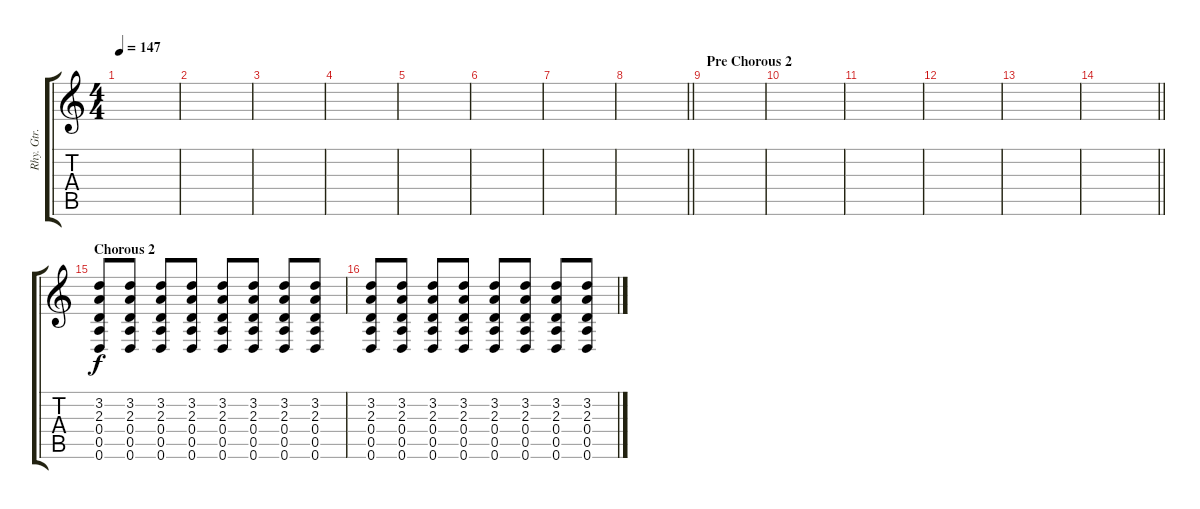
\track ("Rhy. Gtr. 2" "Rhy. Gtr. ") {instrument distortionguitar}
\staff {score tabs}
\tuning (E4 B3 G3 D3 A2 D2) {hide}
\ts (4 4)
\section ("" "")
\tempo 147
\clef g2
\ks c
|
|
|
|
|
|
|
\barLineRight lightlight
|
\section ("" "Pre Chorous 2")
|
|
|
|
|
\barLineRight lightlight
|
\section ("" "Chorous 2")
(3.2 2.3 0.4 0.5 0.6).8 (3.2 2.3 0.4 0.5 0.6).8 (3.2 2.3 0.4 0.5 0.6).8 (3.2 2.3 0.4 0.5 0.6).8 (3.2 2.3 0.4 0.5 0.6).8 (3.2 2.3 0.4 0.5 0.6).8 (3.2 2.3 0.4 0.5 0.6).8 (3.2 2.3 0.4 0.5 0.6).8 |
(3.2 2.3 0.4 0.5 0.6).8 (3.2 2.3 0.4 0.5 0.6).8 (3.2 2.3 0.4 0.5 0.6).8 (3.2 2.3 0.4 0.5 0.6).8 (3.2 2.3 0.4 0.5 0.6).8 (3.2 2.3 0.4 0.5 0.6).8 (3.2 2.3 0.4 0.5 0.6).8 (3.2 2.3 0.4 0.5 0.6).8
